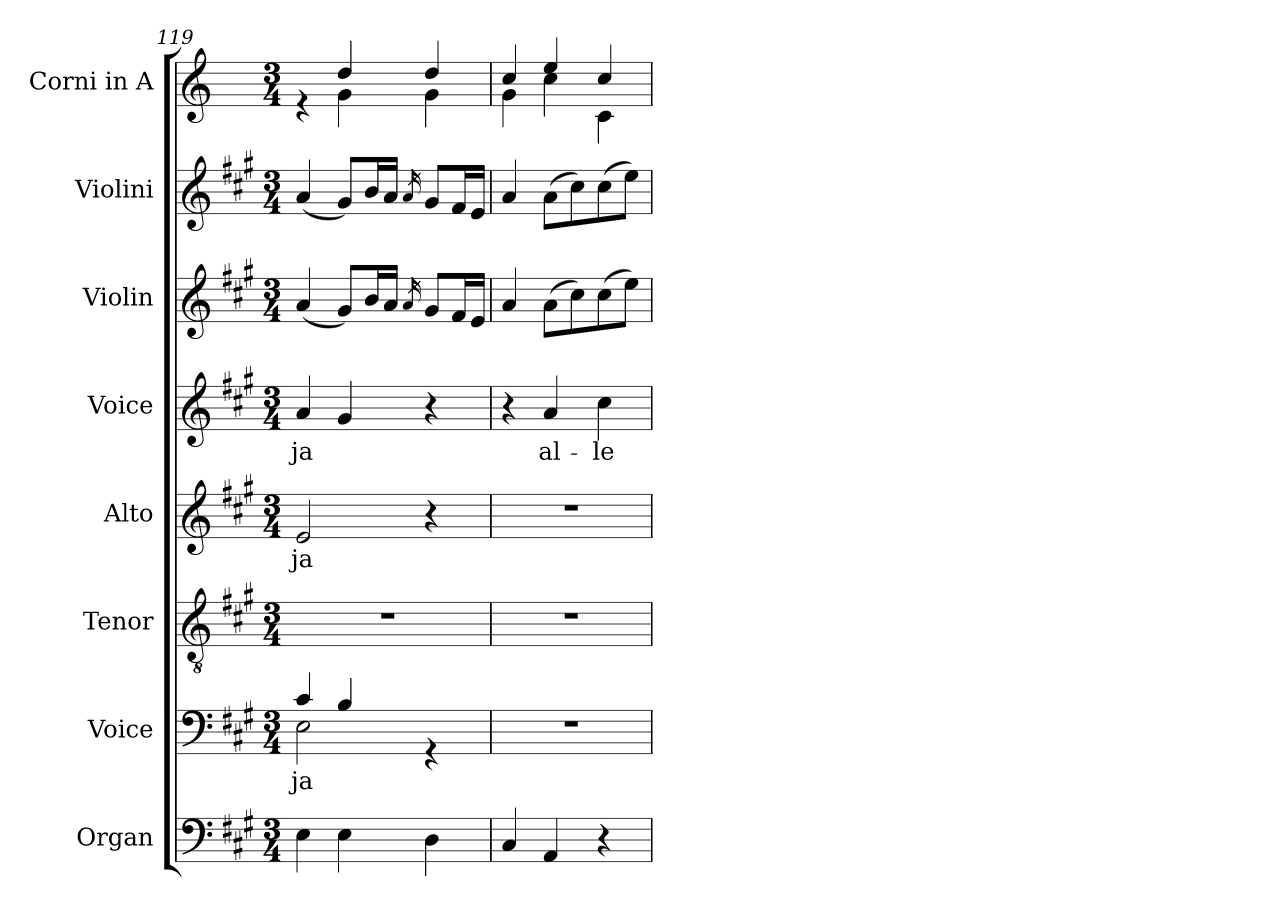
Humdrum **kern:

**kern	**kern	**text	**kern	**kern	**text	**kern	**text	**kern	**kern	**kern
*part8	*part7	*part7	*part6	*part5	*part5	*part4	*part4	*part3	*part2	*part1
*staff8	*staff7	*staff7	*staff6	*staff5	*staff5	*staff4	*staff4	*staff3	*staff2	*staff1
*I"Organ	*I"Voice	*	*I"Tenor	*I"Alto	*	*I"Voice	*	*I"Violin	*I"Violini	*I"Corni in A
*	*	*	*	*	*	*	*	*I'Vln	*I'Vln	*
*clefF4	*clefF4	*	*clefGv2	*clefG2	*	*clefG2	*	*clefG2	*clefG2	*clefG2
*	*	*	*	*	*	*	*	*	*	*ITrd2c3
*k[f#c#g#]	*k[f#c#g#]	*	*k[f#c#g#]	*k[f#c#g#]	*	*k[f#c#g#]	*	*k[f#c#g#]	*k[f#c#g#]	*k[f#c#g#]
*M3/4	*M3/4	*	*M3/4	*M3/4	*	*M3/4	*	*M3/4	*M3/4	*M3/4
=119	=119	=119	=119	=119	=119	=119	=119	=119	=119	=119
*	*^	*	*	*	*	*	*	*	*	*
!	!	!	!LO:LY:b	!	!	!LO:LY:b	!	!LO:LY:b	!	!	!
*	*	*	*	*	*	*	*	*	*	*	*^
4E\	4c#/	2E\	-ja	2.r	2e/	-ja	4a/	-ja	(4a/	(4a/	4re	4ryy
4E\	4B/	.	.	.	.	.	4g#/	.	8g#/L)	8g#/L)	4b/	4e\
.	.	.	.	.	.	.	.	.	16b/L	16b/L	.	.
.	.	.	.	.	.	.	.	.	16a/JJ	16a/JJ	.	.
.	.	.	.	.	.	.	.	.	16qa/	16qa/	.	.
4D\	4rGG	4ryy	.	.	4r	.	4r	.	8g#/L	8g#/L	4b/	4e\
.	.	.	.	.	.	.	.	.	16f#/L	16f#/L	.	.
.	.	.	.	.	.	.	.	.	16e/JJ	16e/JJ	.	.
*	*v	*v	*	*	*	*	*	*	*	*	*	*
=120	=120	=120	=120	=120	=120	=120	=120	=120	=120	=120	=120
4C#/	2.r	.	2.r	2.r	.	4r	.	4a/	4a/	4a/	4e\
!	!	!	!	!	!	!	!LO:LY:b	!	!	!	!
4AA/	.	.	.	.	.	4a/	al-	(8a\L	(8a\L	4cc#/	4a\
.	.	.	.	.	.	.	.	8cc#\)	8cc#\)	.	.
!	!	!	!	!	!	!	!LO:LY:b	!	!	!	!
4r	.	.	.	.	.	4cc#\	-le-	(8cc#\	(8cc#\	4a/	4A\
.	.	.	.	.	.	.	.	8ee\J)	8ee\J)	.	.
*	*	*	*	*	*	*	*	*	*	*v	*v
=	=	=	=	=	=	=	=	=	=	=
*-	*-	*-	*-	*-	*-	*-	*-	*-	*-	*-
